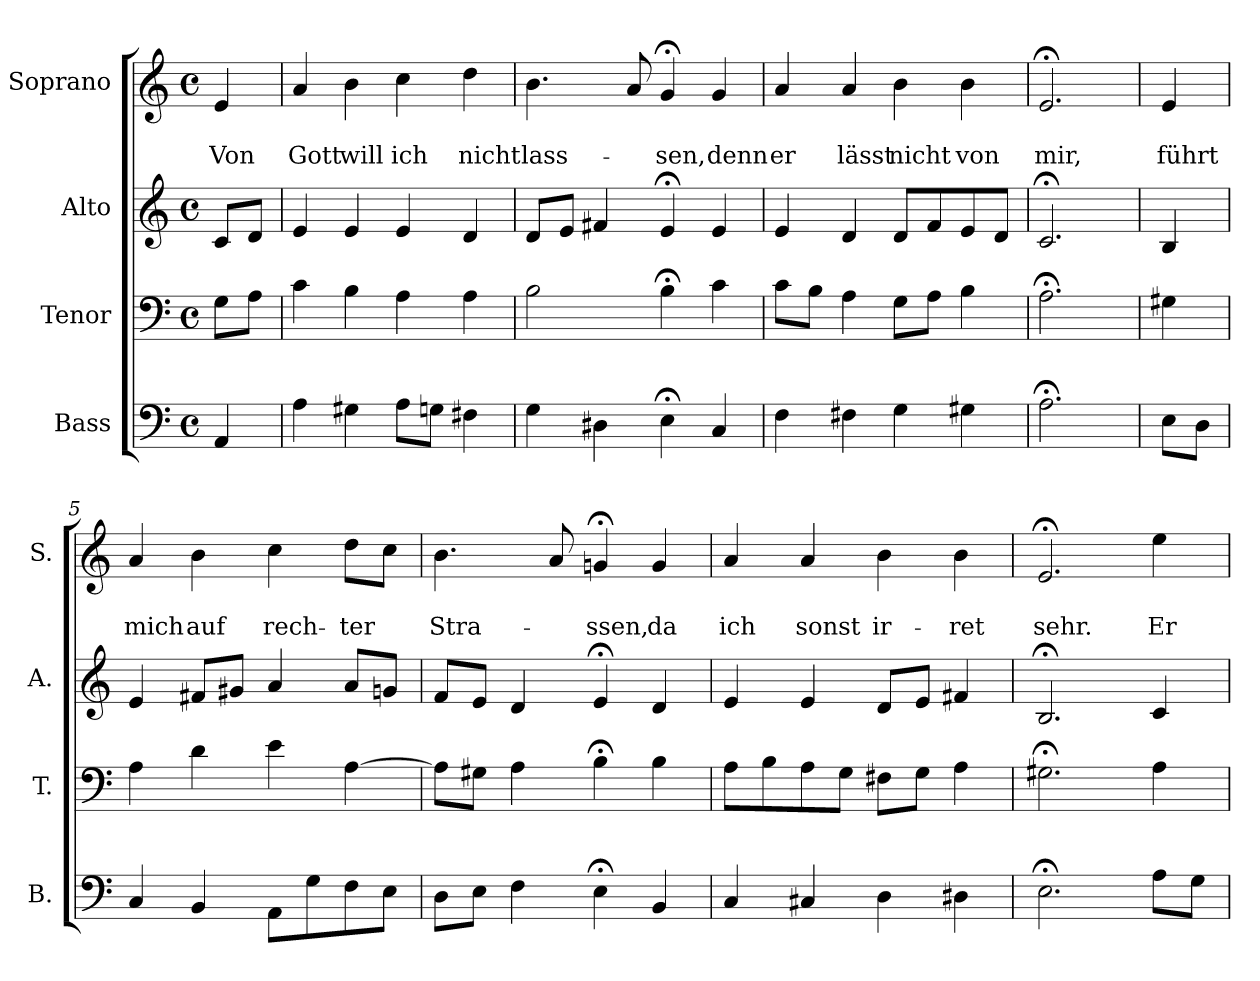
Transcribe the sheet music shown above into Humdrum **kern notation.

**kern	**kern	**kern	**kern	**text	**text
*part4	*part3	*part2	*part1	*part1	*part1
*staff4	*staff3	*staff2	*staff1	*staff1	*staff1
*I"Bass	*I"Tenor	*I"Alto	*I"Soprano	*	*
*I'B.	*I'T.	*I'A.	*I'S.	*	*
*clefF4	*clefF4	*clefG2	*clefG2	*	*
*k[]	*k[]	*k[]	*k[]	*	*
*	*	*	*a:	*	*
*M4/4	*M4/4	*M4/4	*M4/4	*	*
*met(c)	*met(c)	*met(c)	*met(c)	*	*
=	=	=	=	=	=
4AA/	8G\L	8c/L	4e/	.	Von
.	8A\J	8d/J	.	.	.
=1	=1	=1	=1	=1	=1
4A\	4c\	4e/	4a/	.	Gott
4G#X\	4B\	4e/	4b\	.	will
8A\L	4A\	4e/	4cc\	.	ich
8Gn\J	.	.	.	.	.
4F#X\	4A\	4d/	4dd\	.	nicht
=2	=2	=2	=2	=2	=2
4G\	2B\	8d/L	4.b\	.	lass-
.	.	8e/J	.	.	.
4D#X\	.	4f#X/	.	.	.
.	.	.	8a/	.	.
4E;<\	4B;<\	4e;</	4g;</	.	-sen,
4C/	4c\	4e/	4g/	.	denn
=3	=3	=3	=3	=3	=3
4F\	8c\L	4e/	4a/	.	er
.	8B\J	.	.	.	.
4F#X\	4A\	4d/	4a/	.	lässt
4G\	8G\L	8d/L	4b\	.	nicht
.	8A\J	8f/	.	.	.
4G#X\	4B\	8e/	4b\	.	von
.	.	8d/J	.	.	.
=4	=4	=4	=4	=4	=4
2.A;<\	2.A;<\	2.c;</	2.e;</	.	mir,
!!LO:LB:g=z
=4a	=4a	=4a	=4a	=4a	=4a
8E\L	4G#X\	4B/	4e/	.	führt
8D\J	.	.	.	.	.
=5	=5	=5	=5	=5	=5
4C/	4A\	4e/	4a/	.	mich
4BB/	4d\	8f#X/L	4b\	.	auf
.	.	8g#X/J	.	.	.
8AA\L	4e\	4a/	4cc\	.	rech-
8G\	.	.	.	.	.
8F\	[4A\	8a/L	8dd\L	.	-ter
8E\J	.	8gn/J	8cc\J	.	.
=6	=6	=6	=6	=6	=6
8D\L	8A\L]	8f/L	4.b\	.	Stra-
8E\J	8G#X\J	8e/J	.	.	.
4F\	4A\	4d/	.	.	.
.	.	.	8a/	.	.
4E;<\	4B;<\	4e;</	4gn;</	.	-ssen,
4BB/	4B\	4d/	4g/	.	da
=7	=7	=7	=7	=7	=7
4C/	8A\L	4e/	4a/	.	ich
.	8B\	.	.	.	.
4C#X/	8A\	4e/	4a/	.	sonst
.	8G\J	.	.	.	.
4D\	8F#X\L	8d/L	4b\	.	ir-
.	8G\J	8e/J	.	.	.
4D#X\	4A\	4f#X/	4b\	.	-ret
=8	=8	=8	=8	=8	=8
2.E;<\	2.G#X;<\	2.B;</	2.e;</	.	sehr.
8A\L	4A\	4c/	4ee\	.	Er
8G\J	.	.	.	.	.
=	=	=	=	=	=
*-	*-	*-	*-	*-	*-
